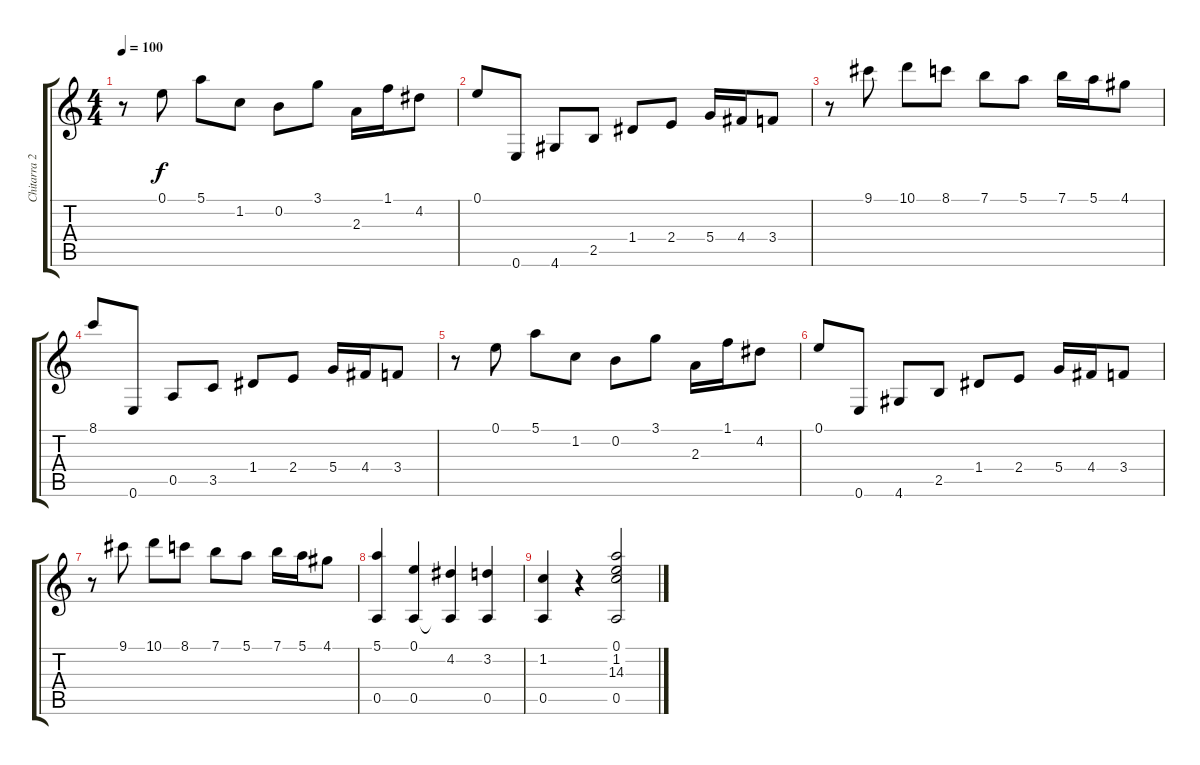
\track ("Chitarra 2" "Chitarra 2") {instrument acousticguitarnylon}
\staff {score tabs}
\tuning (E4 B3 G3 D3 A2 E2) {hide}
\ts (4 4)
\tempo 100
\clef g2
\ks c
r.8{dy f} 0.1.8 5.1.8 1.2.8 0.2.8 3.1.8 2.3.16 1.1.16 4.2.8 |
0.1.8 0.6.8 4.6.8 2.5.8 1.4.8 2.4.8 5.4.16 4.4.16 3.4.8 |
r.8 9.1.8 10.1.8 8.1.8 7.1.8 5.1.8 7.1.16 5.1.16 4.1.8 |
8.1.8 0.6.8 0.5.8 3.5.8 1.4.8 2.4.8 5.4.16 4.4.16 3.4.8 |
r.8 0.1.8 5.1.8 1.2.8 0.2.8 3.1.8 2.3.16 1.1.16 4.2.8 |
0.1.8 0.6.8 4.6.8 2.5.8 1.4.8 2.4.8 5.4.16 4.4.16 3.4.8 |
r.8 9.1.8 10.1.8 8.1.8 7.1.8 5.1.8 7.1.16 5.1.16 4.1.8 |
(5.1 0.5).4 (0.1 0.5).4 (4.2 0.5{t}).4 (3.2 0.5).4 |
(1.2 0.5).4 r.4 (0.1 1.2 14.3 0.5).2
